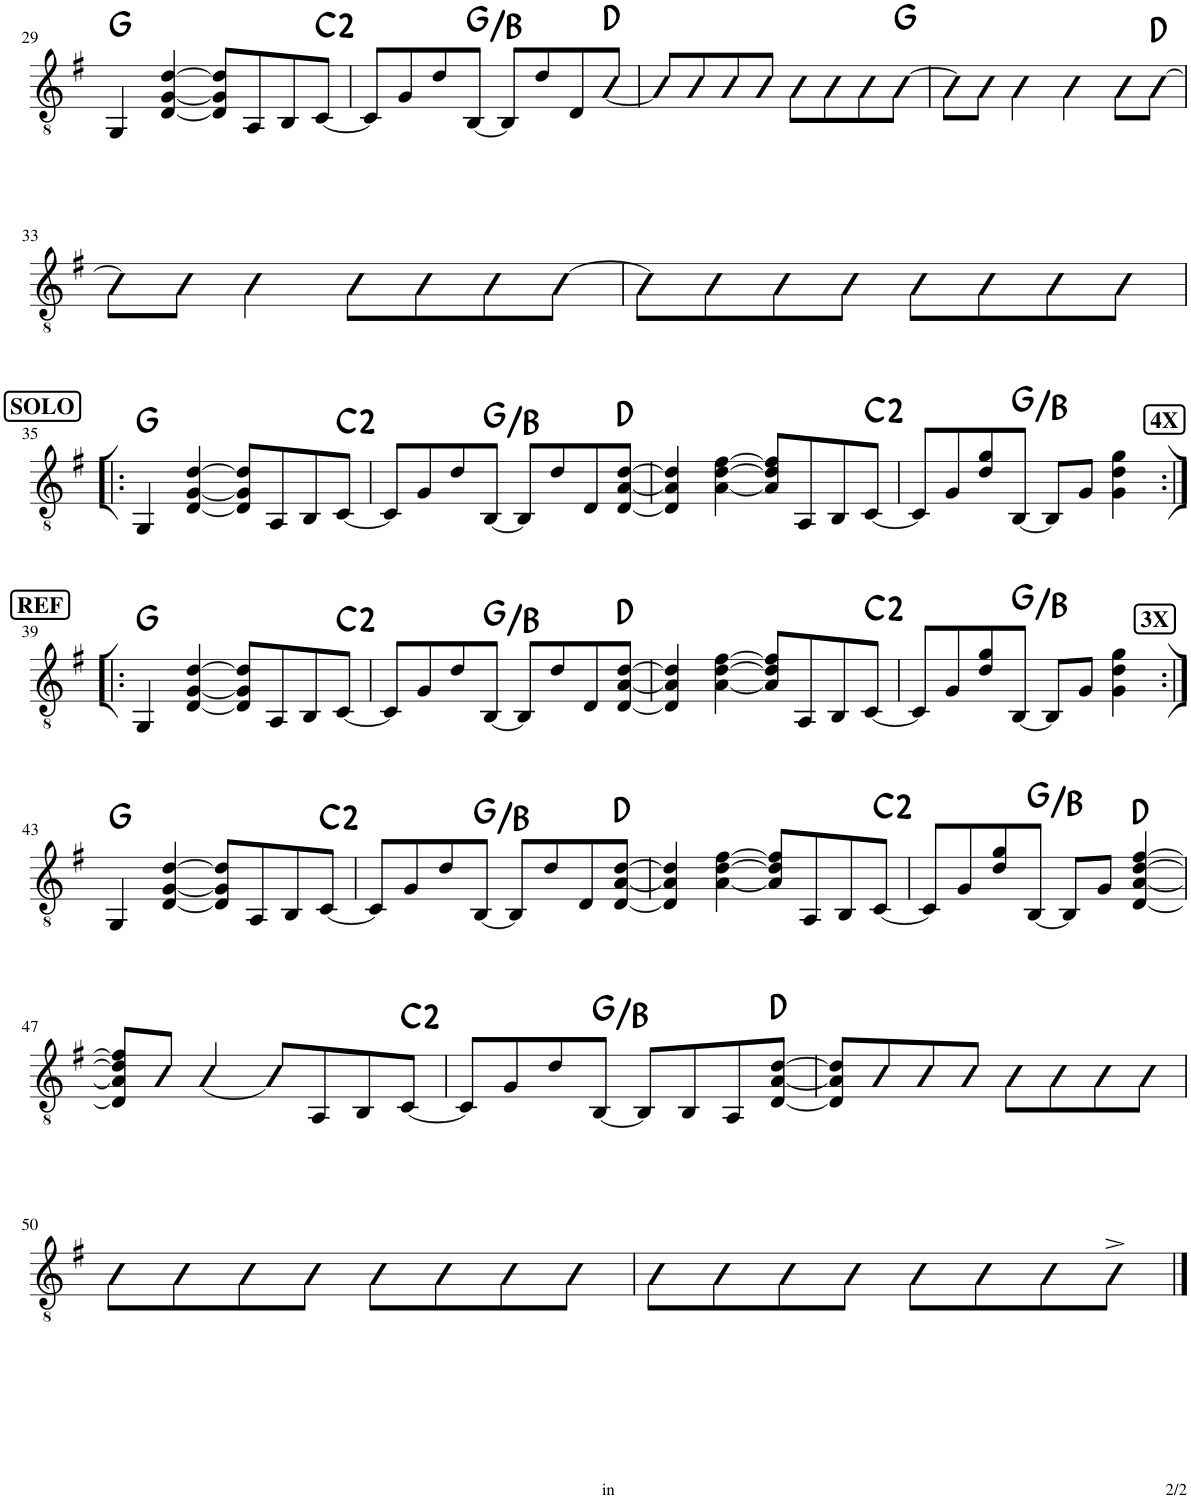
**kern	**harte
*part1	*part1
*staff1	*
*I"Classical Guitar	*
*I'Guit.	*
!!LO:PB:g=z
*clefGv2	*
*k[f#]	*
*M4/4	*
=29	=29
4GG/	G:maj
[4D/ [4G/ [4d/	.
8D/] 8G/] 8d/]L	.
8AA/	.
8BB/	.
[8C/J	C:maj(2)
=30	=30
8C/L]	.
8G/	.
8d/	.
[8BB/J	G:maj/3
8BB/L]	.
8d/	.
8D/	.
[8D/J	D:maj
=31	=31
8D/L]	.
8D/	.
8D/	.
8D/J	.
8D\L	.
8D\	.
8D\	.
[8GG\J	G:maj
=32	=32
8GG\L]	.
8GG\J	.
4GG\	.
4GG\	.
8GG\L	.
[8D\J	D:maj
!!LO:LB:g=z
=33	=33
8D\L]	.
8D\J	.
4D\	.
8D\L	.
8D\	.
8D\	.
[8D\J	.
=34	=34
8D\L]	.
8D\	.
8D\	.
8D\J	.
8D\L	.
8D\	.
8D\	.
8D\J	.
!!LO:LB:g=z
!!LO:REH:place=s1:a:B:cj:fs=11:t=SOLO
=35!|:	=35!|:
4GG/	G:maj
[4D/ [4G/ [4d/	.
8D/] 8G/] 8d/]L	.
8AA/	.
8BB/	.
[8C/J	C:maj(2)
=36	=36
8C/L]	.
8G/	.
8d/	.
[8BB/J	G:maj/3
8BB/L]	.
8d/	.
8D/	.
[8D/ [8A/ [8d/J	D:maj
=37	=37
4D/] 4A/] 4d/]	.
[4A\ [4d\ [4f#\	.
8A/] 8d/] 8f#/]L	.
8AA/	.
8BB/	.
[8C/J	C:maj(2)
!!LO:REH:place=s1:a:B:cj:fs=11:t=4X:qo=3
=38	=38
8C/L]	.
8G/	.
8d/ 8g/	.
[8BB/J	G:maj/3
8BB/L]	.
8G/J	.
4G\ 4d\ 4g\	.
!!LO:LB:g=z
!!LO:REH:place=s1:a:B:cj:fs=11:t=REF
=39:|!|:	=39:|!|:
4GG/	G:maj
[4D/ [4G/ [4d/	.
8D/] 8G/] 8d/]L	.
8AA/	.
8BB/	.
[8C/J	C:maj(2)
=40	=40
8C/L]	.
8G/	.
8d/	.
[8BB/J	G:maj/3
8BB/L]	.
8d/	.
8D/	.
[8D/ [8A/ [8d/J	D:maj
=41	=41
4D/] 4A/] 4d/]	.
[4A\ [4d\ [4f#\	.
8A/] 8d/] 8f#/]L	.
8AA/	.
8BB/	.
[8C/J	C:maj(2)
!!LO:REH:place=s1:a:B:cj:fs=11:t=3X:qo=3
=42	=42
8C/L]	.
8G/	.
8d/ 8g/	.
[8BB/J	G:maj/3
8BB/L]	.
8G/J	.
4G\ 4d\ 4g\	.
!!LO:LB:g=z
=43:|!	=43:|!
4GG/	G:maj
[4D/ [4G/ [4d/	.
8D/] 8G/] 8d/]L	.
8AA/	.
8BB/	.
[8C/J	C:maj(2)
=44	=44
8C/L]	.
8G/	.
8d/	.
[8BB/J	G:maj/3
8BB/L]	.
8d/	.
8D/	.
[8D/ [8A/ [8d/J	D:maj
=45	=45
4D/] 4A/] 4d/]	.
[4A\ [4d\ [4f#\	.
8A/] 8d/] 8f#/]L	.
8AA/	.
8BB/	.
[8C/J	C:maj(2)
=46	=46
8C/L]	.
8G/	.
8d/ 8g/	.
[8BB/J	G:maj/3
8BB/L]	.
8G/J	.
[4D/ [4A/ [4d/ [4f#/	D:maj
!!LO:LB:g=z
=47	=47
8D/] 8A/] 8d/] 8f#/]L	.
8D/J	.
[4D/	.
8D/L]	.
8AA/	.
8BB/	.
[8C/J	C:maj(2)
=48	=48
8C/L]	.
8G/	.
8d/	.
[8BB/J	G:maj/3
8BB/L]	.
8BB/	.
8AA/	.
[8D/ [8A/ [8d/J	D:maj
=49	=49
8D/] 8A/] 8d/]L	.
8D/	.
8D/	.
8D/J	.
8D\L	.
8D\	.
8D\	.
8D\J	.
!!LO:LB:g=z
=50	=50
8D\L	.
8D\	.
8D\	.
8D\J	.
8D\L	.
8D\	.
8D\	.
8D\J	.
=51	=51
8D\L	.
8D\	.
8D\	.
8D\J	.
8D\L	.
8D\	.
8D\	.
8D^\J	.
==	==
*-	*-
